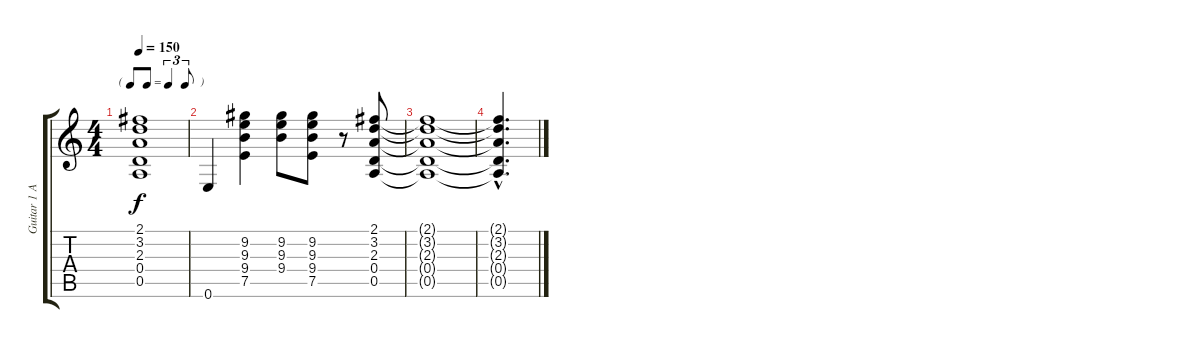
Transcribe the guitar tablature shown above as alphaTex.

\track ("Guitar 1 Ac" "Guitar 1 A") {instrument acousticguitarsteel}
\staff {score tabs}
\tuning (E4 B3 G3 D3 A2 E2) {hide}
\ts (4 4)
\tf triplet8th
\tempo 150
\clef g2
\ks c
(2.1{t} 3.2{t} 2.3{t} 0.4{t} 0.5{t}).1{dy f} |
0.6.4 (9.2 9.3 9.4 7.5).4 (9.2 9.3 9.4).8 (9.2 9.3 9.4 7.5).8 r.8 (2.1 3.2 2.3 0.4 0.5).8 |
(2.1{t} 3.2{t} 2.3{t} 0.4{t} 0.5{t}).1 |
(2.1{hac t} 3.2{hac t} 2.3{hac t} 0.4{hac t} 0.5{hac t}).4{d}
